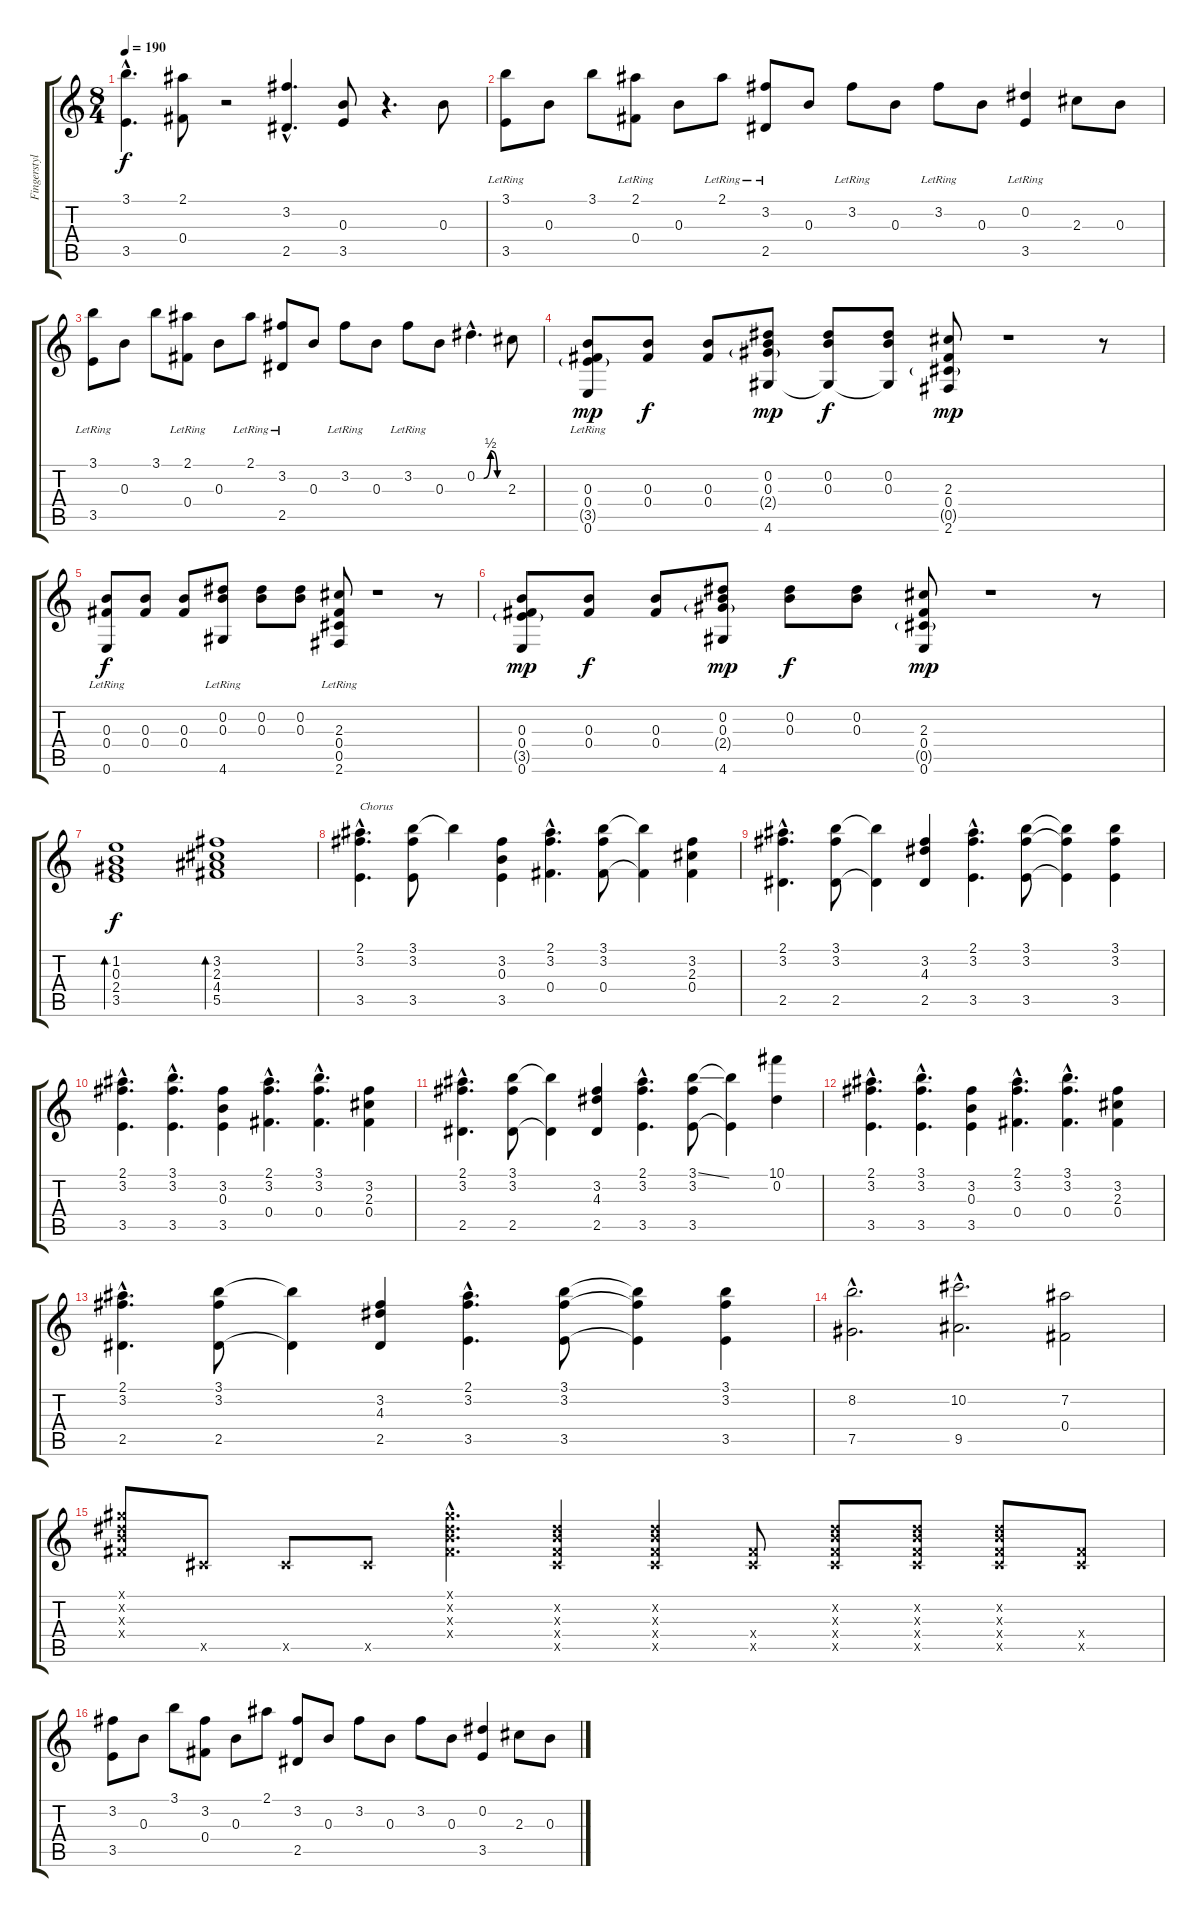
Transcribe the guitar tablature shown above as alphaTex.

\track ("Fingerstyle Guitar Capo 4" "Fingerstyl") {instrument acousticguitarsteel}
\staff {score tabs}
\tuning (Ab4 Eb4 B3 Gb3 Db3 E2) {hide}
\ts (8 4)
\tempo 190
\clef g2
\ks c
(3.1{hac} 3.5{hac}).4{d dy f} (2.1 0.4).8 r.2 (3.2{hac} 2.5{hac}).4{d} (0.3 3.5).8 r.4{d} 0.3.8 |
(3.1{lr} 3.5).8 0.3.8 3.1.8 (2.1{lr} 0.4).8 0.3.8 2.1{lr}.8 (3.2{lr} 2.5).8 0.3.8 3.2{lr}.8 0.3.8 3.2{lr}.8 0.3.8 (0.2{lr} 3.5).4 2.3.8 0.3.8 |
(3.1{lr} 3.5).8 0.3.8 3.1.8 (2.1{lr} 0.4).8 0.3.8 2.1{lr}.8 (3.2{lr} 2.5).8 0.3.8 3.2{lr}.8 0.3.8 3.2{lr}.8 0.3.8 0.2{be (custom 0 0 15 0 30 2 45 0 60 0) hac}.4{d} 2.3.8 |
(0.3 0.4 3.5{g lr} 0.6).8{dy mp} (0.3 0.4).8{dy f} (0.3 0.4).8 (0.2 0.3 2.4{g} 4.6).8{dy mp} (0.2 0.3 4.6{t}).8{dy f} (0.2 0.3 4.6{t}).8 (2.3 0.4 0.5{g} 2.6).8{dy mp} r.1 r.8 |
(0.3 0.4 0.6{lr}).8{dy f} (0.3 0.4).8 (0.3 0.4).8 (0.2 0.3 4.6{lr}).8 (0.2 0.3).8 (0.2 0.3).8 (2.3 0.4 0.5 2.6{lr}).8 r.1 r.8 |
(0.3 0.4 3.5{g} 0.6).8{dy mp} (0.3 0.4).8{dy f} (0.3 0.4).8 (0.2 0.3 2.4{g} 4.6).8{dy mp} (0.2 0.3).8{dy f} (0.2 0.3).8 (2.3 0.4 0.5{g} 0.6).8{dy mp} r.1 r.8 |
(1.2 0.3 2.4 3.5).1{bd 120 dy f} (3.2 2.3 4.4 5.5).1{bd 120} |
(2.1{hac} 3.2{hac} 3.5{hac}).4{d txt "Chorus"} (3.1 3.2 3.5).8 3.1{t}.4 (3.2 0.3 3.5).4 (2.1{hac} 3.2{hac} 0.4{hac}).4{d} (3.1 3.2 0.4).8 (3.1{t} 0.4{t}).4 (3.2 2.3 0.4).4 |
(2.1{hac} 3.2{hac} 2.5{hac}).4{d} (3.1 3.2 2.5).8 (3.1{t} 2.5{t}).4 (3.2 4.3 2.5).4 (2.1{hac} 3.2{hac} 3.5{hac}).4{d} (3.1 3.2 3.5).8 (3.1{t} 3.2{t} 3.5{t}).4 (3.1 3.2 3.5).4 |
(2.1{hac} 3.2{hac} 3.5{hac}).4{d} (3.1{hac} 3.2{hac} 3.5{hac}).4{d} (3.2 0.3 3.5).4 (2.1{hac} 3.2{hac} 0.4{hac}).4{d} (3.1{hac} 3.2{hac} 0.4{hac}).4{d} (3.2 2.3 0.4).4 |
(2.1{hac} 3.2{hac} 2.5{hac}).4{d} (3.1 3.2 2.5).8 (3.1{t} 2.5{t}).4 (3.2 4.3 2.5).4 (2.1{hac} 3.2{hac} 3.5{hac}).4{d} (3.1{ss} 3.2 3.5).8 (3.1{t} 3.5{t}).4 (10.1 0.2).4 |
(2.1{hac} 3.2{hac} 3.5{hac}).4{d} (3.1{hac} 3.2{hac} 3.5{hac}).4{d} (3.2 0.3 3.5).4 (2.1{hac} 3.2{hac} 0.4{hac}).4{d} (3.1{hac} 3.2{hac} 0.4{hac}).4{d} (3.2 2.3 0.4).4 |
(2.1{hac} 3.2{hac} 2.5{hac}).4{d} (3.1 3.2 2.5).8 (3.1{t} 2.5{t}).4 (3.2 4.3 2.5).4 (2.1{hac} 3.2{hac} 3.5{hac}).4{d} (3.1 3.2 3.5).8 (3.1{t} 3.2{t} 3.5{t}).4 (3.1 3.2 3.5).4 |
(8.2{hac} 7.5{hac}).2{d volume 13} (10.2{hac} 9.5{hac}).2{d} (7.2 0.4).2 |
(0.1{x} 0.2{x} 0.3{x} 0.4{x}).8{instrument acousticguitarsteel} 0.5{x}.8 0.5{x}.8 0.5{x}.8 (0.1{hac x} 0.2{hac x} 0.3{hac x} 0.4{hac x}).4{d} (0.2{x} 0.3{x} 0.4{x} 0.5{x}).4 (0.2{x} 0.3{x} 0.4{x} 0.5{x}).4 (0.4{x} 0.5{x}).8 (0.2{x} 0.3{x} 0.4{x} 0.5{x}).8 (0.2{x} 0.3{x} 0.4{x} 0.5{x}).8 (0.2{x} 0.3{x} 0.4{x} 0.5{x}).8 (0.4{x} 0.5{x}).8 |
(3.2 3.5).8{volume 16 instrument acousticguitarnylon} 0.3.8 3.1.8 (3.2 0.4).8 0.3.8 2.1.8 (3.2 2.5).8 0.3.8 3.2.8 0.3.8 3.2.8 0.3.8 (0.2 3.5).4 2.3.8 0.3.8
